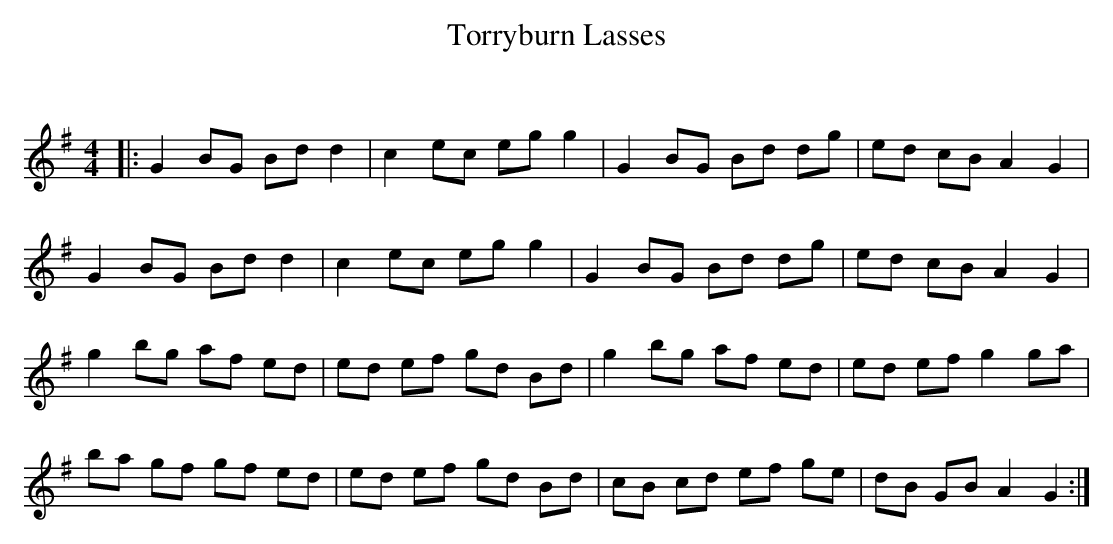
X:1
T: Torryburn Lasses
C:
Q: 232
K:G
M:4/4
L:1/8
|:G2 BG Bd d2|c2 ec eg g2|G2 BG Bd dg|ed cB A2 G2|
G2 BG Bd d2|c2 ec eg g2|G2 BG Bd dg|ed cB A2 G2|
g2 bg af ed|ed ef gd Bd|g2 bg af ed|ed ef g2 ga|
ba gf gf ed|ed ef gd Bd|cB cd ef ge|dB GB A2 G2:|
